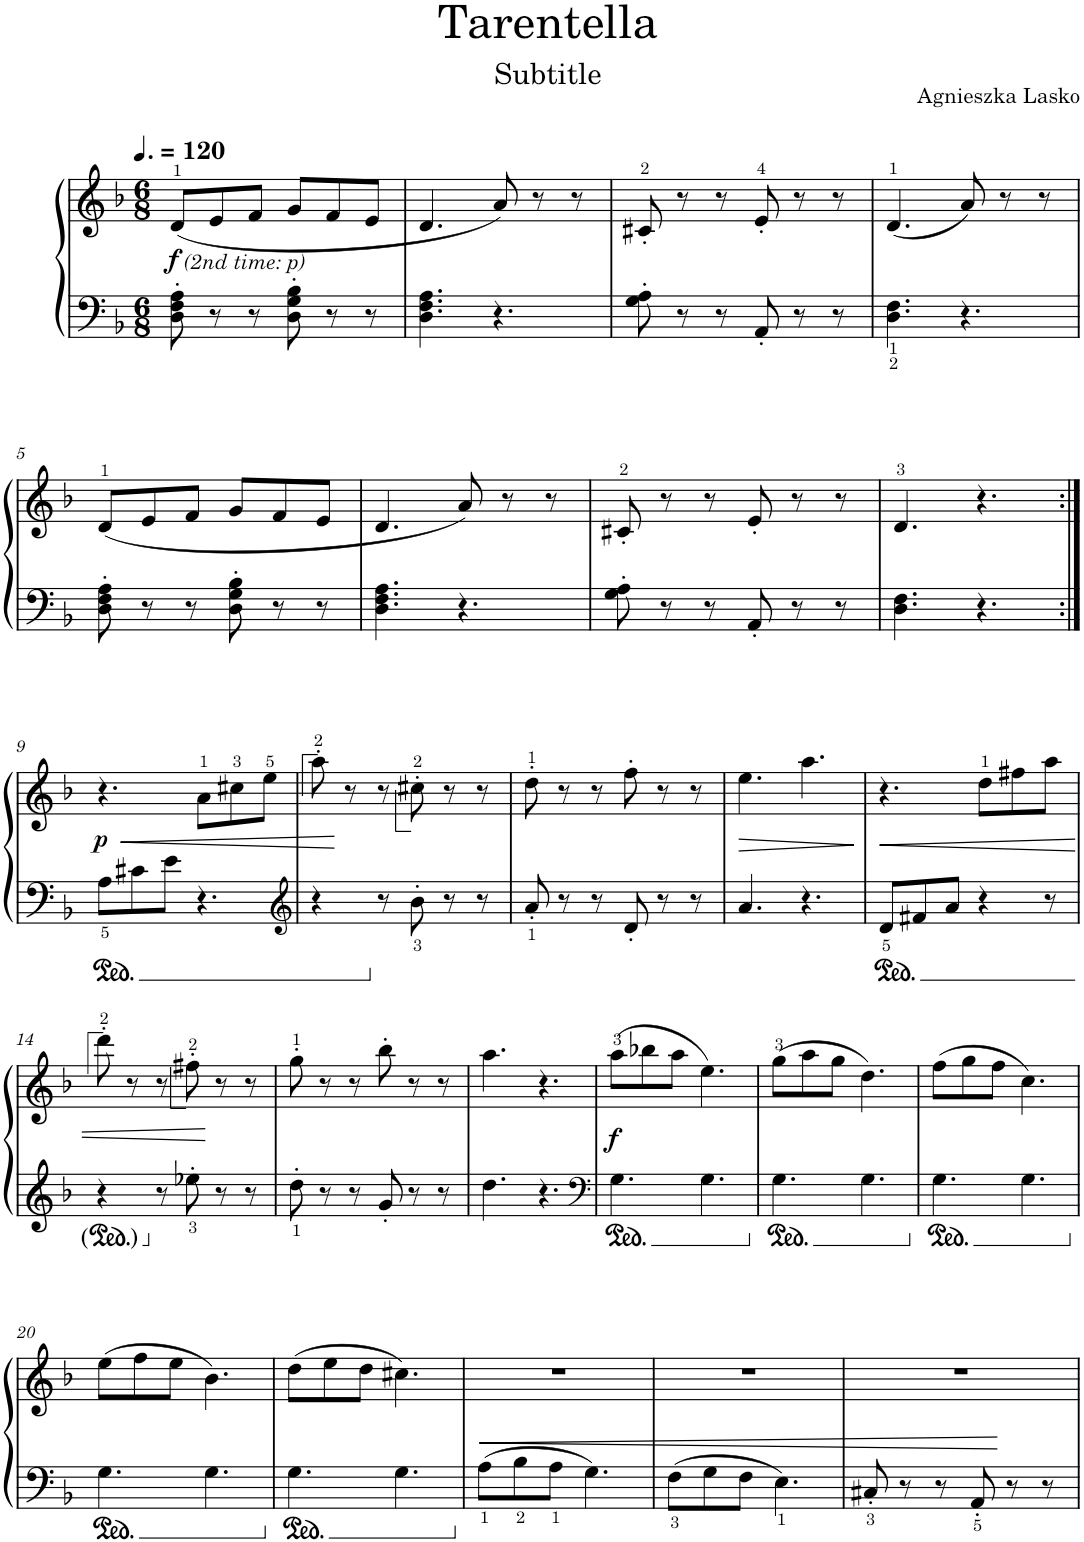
**kern	**kern	**dynam
*part1	*part1	*part1
*staff2	*staff1	*staff1/2
*I"Piano	*	*
*I'Pno.	*	*
*clefF4	*clefG2	*
*k[b-]	*k[b-]	*
*M6/8	*M6/8	*
*MM180	*MM180	*
=1	=1	=1
!	!LO:TX:b:i:t=(2nd time&colon; p)	!
!	!	!LO:DY:b
8D\' 8F\' 8A\'	(8d/L	f
8r	8e/	.
8r	8f/J	.
8D\' 8G\' 8B-\'	8g/L	.
8r	8f/	.
8r	8e/J	.
=2	=2	=2
4.D\ 4.F\ 4.A\	4.d/	.
4.r	8a/)	.
.	8r	.
.	8r	.
=3	=3	=3
8G\' 8A\'	8c#X'/	.
8r	8r	.
8r	8r	.
8AA'/	8e'/	.
8r	8r	.
8r	8r	.
=4	=4	=4
4.D\ 4.F\	(4.d/	.
4.r	8a/)	.
.	8r	.
.	8r	.
!!LO:LB:g=z
=5	=5	=5
8D\' 8F\' 8A\'	(8d/L	.
8r	8e/	.
8r	8f/J	.
8D\' 8G\' 8B-\'	8g/L	.
8r	8f/	.
8r	8e/J	.
=6	=6	=6
4.D\ 4.F\ 4.A\	4.d/	.
4.r	8a/)	.
.	8r	.
.	8r	.
=7	=7	=7
8G\' 8A\'	8c#X'/	.
8r	8r	.
8r	8r	.
8AA'/	8e'/	.
8r	8r	.
8r	8r	.
=8	=8	=8
4.D\ 4.F\	4.d/	.
4.r	4.r	.
!!LO:LB:g=z
=9:|!	=9:|!	=9:|!
!	!	!LO:HP:b
!	!	!LO:DY:n=1:a=2
8A\L	4.r	< p
8c#X\	.	.
8e\J	.	.
4.r	8a\L	.
.	8cc#X\	.
.	8ee\J	.
=10	=10	=10
*clefG2	*	*
4r	8aa'\	.
.	8r	[
8r	8r	.
8b-'\	8cc#X'\	.
8r	8r	.
8r	8r	.
=11	=11	=11
8a'/	8dd'\	.
8r	8r	.
8r	8r	.
8d'/	8ff'\	.
8r	8r	.
8r	8r	.
=12	=12	=12
!	!	!LO:HP:b
4.a/	4.ee\	>
4.r	4.aa\	.
.	.	]
=13	=13	=13
!	!	!LO:HP:b
8d/L	4.r	<
8f#X/	.	.
8a/J	.	.
4r	8dd\L	.
.	8ff#X\	.
8r	8aa\J	.
!!LO:LB:g=z
=14	=14	=14
4r	8ddd'\	.
.	8r	.
8r	8r	.
8ee-X'\	8ff#X'\	.
8r	8r	[
8r	8r	.
=15	=15	=15
8dd'\	8gg'\	.
8r	8r	.
8r	8r	.
8g'/	8bb-'\	.
8r	8r	.
8r	8r	.
=16	=16	=16
4.dd\	4.aa\	.
4.r	4.r	.
=17	=17	=17
*clefF4	*	*
!	!	!LO:DY:b
4.G\	(8aa\L	f
.	8bb-X\	.
.	8aa\J	.
4.G\	4.ee\)	.
=18	=18	=18
4.G\	(8gg\L	.
.	8aa\	.
.	8gg\J	.
4.G\	4.dd\)	.
=19	=19	=19
4.G\	(8ff\L	.
.	8gg\	.
.	8ff\J	.
4.G\	4.cc\)	.
!!LO:LB:g=z
=20	=20	=20
4.G\	(8ee\L	.
.	8ff\	.
.	8ee\J	.
4.G\	4.b-\)	.
=21	=21	=21
4.G\	(8dd\L	.
.	8ee\	.
.	8dd\J	.
4.G\	4.cc#X\)	.
=22	=22	=22
8A\L	2.r	.
8B-\	.	.
8A\J	.	.
4.G\	.	.
=23	=23	=23
8F\L	2.r	.
8G\	.	.
8F\J	.	.
4.E\	.	.
=24	=24	=24
8C#X'/	2.r	.
8r	.	.
8r	.	.
8AA'/	.	.
8r	.	.
8r	.	.
=	=	=
*-	*-	*-
